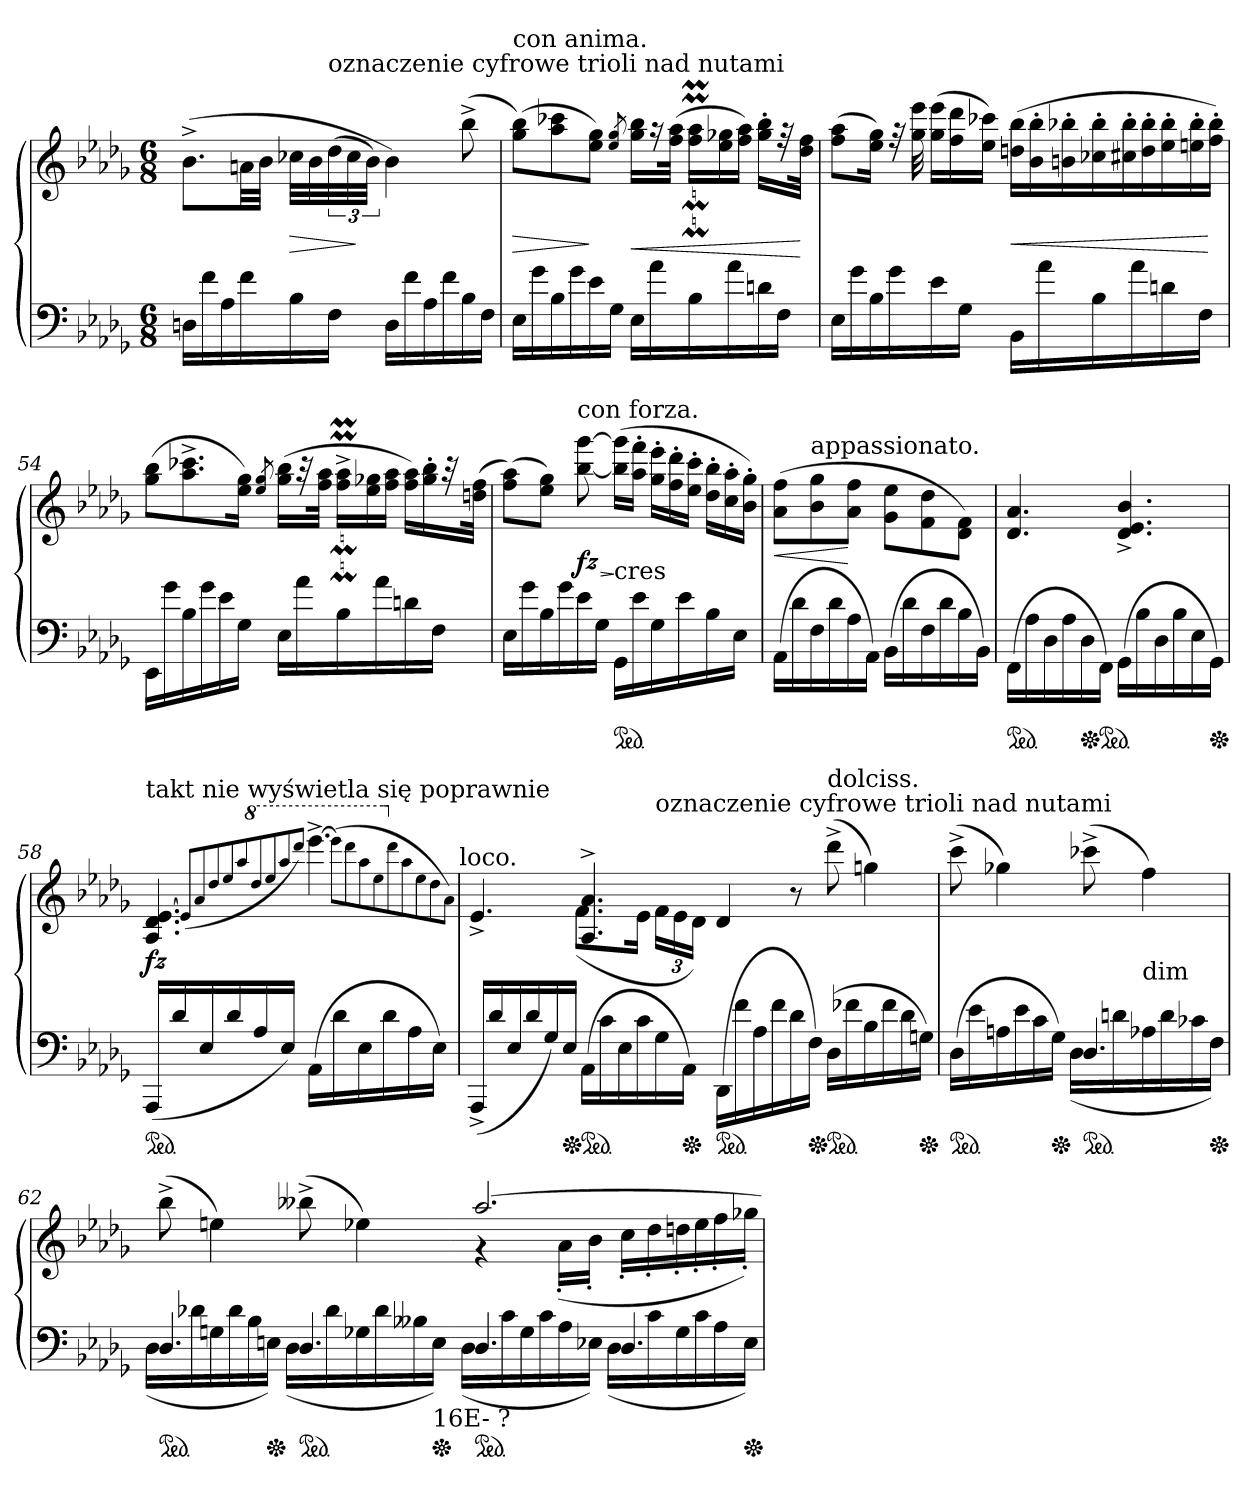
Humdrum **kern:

**kern	**kern	**dynam
*part1	*part1	*part1
*staff2	*staff1	*staff1/2
*clefF4	*clefG2	*
*k[b-e-a-d-g-]	*k[b-e-a-d-g-]	*
*M6/8	*M6/8	*
=	=	=
16DnLL	(>8.b-^>\L	.
16f	.	.
16A-	.	.
16f	32anLL	.
.	32b-JJJ	.
16B-	32cc-XLLL	>
.	32b-	.
!	!LO:TX:a:t=oznaczenie cyfrowe trioli nad nutami	!
16FJJ	(>48dd-	.
.	48cc-	.
.	48b-JJJ)	]
16DLL	4b-)	.
16f	.	.
16A-	.	.
16f	.	.
16B-	(>8bb-^<	.
16FJJ	.	.
=	=	=
!	!LO:TX:a:t=con anima.	!
16E-LL	(>8gg- 8bb-L)	>
16g-	.	.
16B-	8aa- 8ccc-X	.
16g-	.	.
16e-	8ee- 8gg-J)	]
16G-JJ	.	.
.	8qee-/ 8qgg-/	.
16E-LL	16gg- 16bb-LL	<
!	!LO:N:vis=16	!
16a-	32raa	.
.	(>32ff 32aa-JJk	.
*	*Xtuplet	*
16B-	24ffM 24aa-MLL	.
.	24ee- 24gg-	.
16a-	.	.
.	24ff 24aa-JJ)	.
16dn	16gg-'> 16bb-'>LL	.
16FJJ	32rff	.
.	32dd- 32ffJJk	[
=53	=53	=53
16E-LL	(>8ff 8aa-L	.
16g-	.	.
16B-	16ee- 16gg-Jk)	.
16g-	32rff	.
.	32gg- 32eee-	.
16e-	(>24gg- 24eee-LL	.
.	24ff 24ddd-	.
16G-JJ	.	.
.	24ee- 24ccc-XJJ)	.
16BB-LL	(>24ddn 24bb-LL	<
.	24b-'> 24bb-'>	.
16a-	.	.
.	24bn'> 24bb-X'>	.
16B-	24cc-X'> 24bb-'>	.
.	24cc#X'> 24bb-'>	.
16a-	.	.
.	24dd'> 24bb-'>	.
16dn	24ee-'> 24bb-'>	.
.	24een'> 24bb-'>	.
16FJJ	.	.
.	24ff'> 24bb-'>JJ)	[
=54	=54	=54
16EE-LL	(>8gg- 8bb-L	.
16g-	.	.
16B-	8.aa-^< 8.ccc-X^<	.
16g-	.	.
16e-	.	.
16G-JJ	16ee- 16gg-Jk)	.
.	8qee-/ 8qgg-/	.
16E-LL	(>16gg- 16bb-LL	.
16a-	32raa	.
.	32ff 32aa-JJk	.
16B-	24ffM^< 24aa-M^<LL	.
.	24ee- 24gg-	.
16a-	.	.
.	24ff 24aa-JJ	.
16dn	24ff 24aa-LL)	.
.	24gg-'> 24bb-'>	.
16FJJ	.	.
.	48raa	.
.	(>48ddn 48ffJJk	.
=55	=55	=55
16E-LL	(>8ff 8aa-L)	.
16g-	.	.
16B-	8ee- 8gg-J)	.
16g-	.	.
!	!LO:TX:a:t=con forza.	!
16e-	[8bb- [8ggg-	> fz
16G-JJ	.	.
!	!LO:TX:c:t=cres	!
*ped	*	*
16GG-LL	(>16bb-] 16ggg-]LL	]
16e-	16aa-'> 16fff'>JJ	.
16G-	24gg-'> 24eee-'>LL	.
.	24ff'> 24ddd-'>	.
16e-	.	.
.	24ee-'> 24ccc'>JJ	.
16B-	24dd-'> 24bb-'>LL	.
.	24cc'> 24aa-'>	.
16E-JJ	.	.
.	24b-'> 24gg-'>JJ)	.
=56	=56	=56
(>16AA-LL	(>8a- 8ffL	<
16d-	.	.
!	!LO:TX:a:t=appassionato.	!
16F	8b- 8gg-	.
16d-	.	.
16A-	8a- 8ffJ	[
16AA-JJ)	.	.
(>16BB-LL	8g-\ 8ee-\L	.
16d-	.	.
16F	8f 8dd-	.
16d-	.	.
16B-	8d- 8fJ)	.
16BB-JJ)	.	.
=57	=57	=57
*ped	*	*
(>16FF\LL	4.d- 4.a-	.
16A-	.	.
16D-	.	.
16A-	.	.
*Xped	*	*
16D-	.	.
*ped	*	*
16FFJJ)	.	.
(>16GG-\LL	4.d-^> 4.e-^> 4.b-^>	.
16B-	.	.
16D-	.	.
16B-	.	.
16E-	.	.
*Xped	*	*
16GG-JJ)	.	.
=58	=58	=58
!	!LO:TX:a:t=takt nie wyświetla się poprawnie	!
*ped	*	*
(>16AAA-LL	4.A- 4.d- [4.e-	fz
16d-	.	.
16E-	.	.
16d-	.	.
16A-	.	.
16E-JJ)	.	.
.	(<8qe-/L]	.
.	8qa-/	.
.	8qdd-/	.
.	8qee-/	.
.	8qaa-/	.
*	*8va	*
.	8qddd-/	.
.	8qeee-/	.
.	8qaaa-/	.
.	8qdddd-/J)	.
(>16AA-LL	[4.eeee-^<	.
16d-	.	.
16E-	.	.
16d-	.	.
16A-	.	.
16E-JJ)	.	.
.	(>8qeeee-\L]	.
.	8qdddd-\	.
.	8qaaa-\	.
.	8qeee-\	.
*	*X8va	*
.	8qddd-\	.
.	8qaa-\	.
.	8qee-\	.
.	8qdd-\	.
.	8qa-\J)	.
!	!LO:TX:a:t=loco.	!
=59	=59	=59
*	*^	*
(>16AAA-^<LL	4.e-^>	4.ryy	.
16d-	.	.	.
16E-	.	.	.
16d-	.	.	.
16G-)	.	.	.
*Xped	*	*	*
16E-JJ	.	.	.
*ped	*	*	*
(>16AA-LL	4.A-^> 4.a-^>	(>8.fL	.
16c	.	.	.
16E-	.	.	.
16c	.	16e-Jk	.
*	*	*tuplet	*
!	!	!LO:TX:a:t=oznaczenie cyfrowe trioli nad nutami	!
16G-	.	24fLL	.
.	.	24e-	.
*Xped	*	*	*
16AA-JJ)	.	.	.
.	.	24d-JJ)	.
*	*v	*v	*
=60-	=60-	=60-
*ped	*	*
(>16DD-LL	4d-	.
16f	.	.
16A-	.	.
16f	.	.
16d-	8r	.
*Xped	*	*
16FJJ)	.	.
!	!LO:TX:a:t=dolciss.	!
*ped	*	*
(>16D-LL	(>8ddd-^<	.
16f-X	.	.
16B-	4ggn)	.
16f-	.	.
16d-	.	.
*Xped	*	*
16GnJJ)	.	.
=61	=61	=61
*^	*	*
*ped	*	*	*
4.ryy	(>16D-LL	(>8ccc^<	.
.	16e-	.	.
.	16An	4gg-X)	.
.	16e-	.	.
.	16c	.	.
*Xped	*	*	*
.	16G-JJ)	.	.
*ped	*	*	*
4.D-	(>16D-LL	(>8ccc-X^<	.
.	16dn	.	.
!	!	!LO:TX:c:t=dim	!
.	16A-X	4ff)	.
.	16d	.	.
.	16c-X	.	.
*Xped	*	*	*
.	16FJJ)	.	.
=62	=62	=62	=62
*ped	*	*	*
4.D-	(>16D-LL	(>8bb-^<	.
.	16d-X	.	.
.	16Gn	4een)	.
.	16d-	.	.
.	16B-	.	.
*Xped	*	*	*
.	16EnJJ)	.	.
*ped	*	*	*
4.D-	(>16D-LL	(>8bb--X^<	.
.	16d-	.	.
.	16G-X	4ee-X)	.
.	16d-	.	.
.	16B--X	.	.
!	!LO:TX:b:t=16E- ?	!	!
*Xped	*	*	*
.	16EJJ)	.	.
=63-	=63-	=63-	=63-
*	*	*^	*
*ped	*	*	*	*
4.D-	(>16D-LL	[2.aa-	4r	.
.	16c	.	.	.
.	16G-	.	.	.
.	16c	.	.	.
.	16A-	.	(>16a-'>LL	.
.	16E-XJJ)	.	16b-'>JJ	.
4.D-	(>16D-LL	.	16cc'>LL	.
.	16c	.	16dd-'>	.
.	16G-	.	16ddn'>	.
.	16c	.	16ee-'>	.
.	16A-	.	16ff'>	.
*Xped	*	*	*	*
.	16E-JJ)	.	16gg-X'>JJ)	.
*v	*v	*	*	*
*	*v	*v	*
=	=	=
*-	*-	*-
